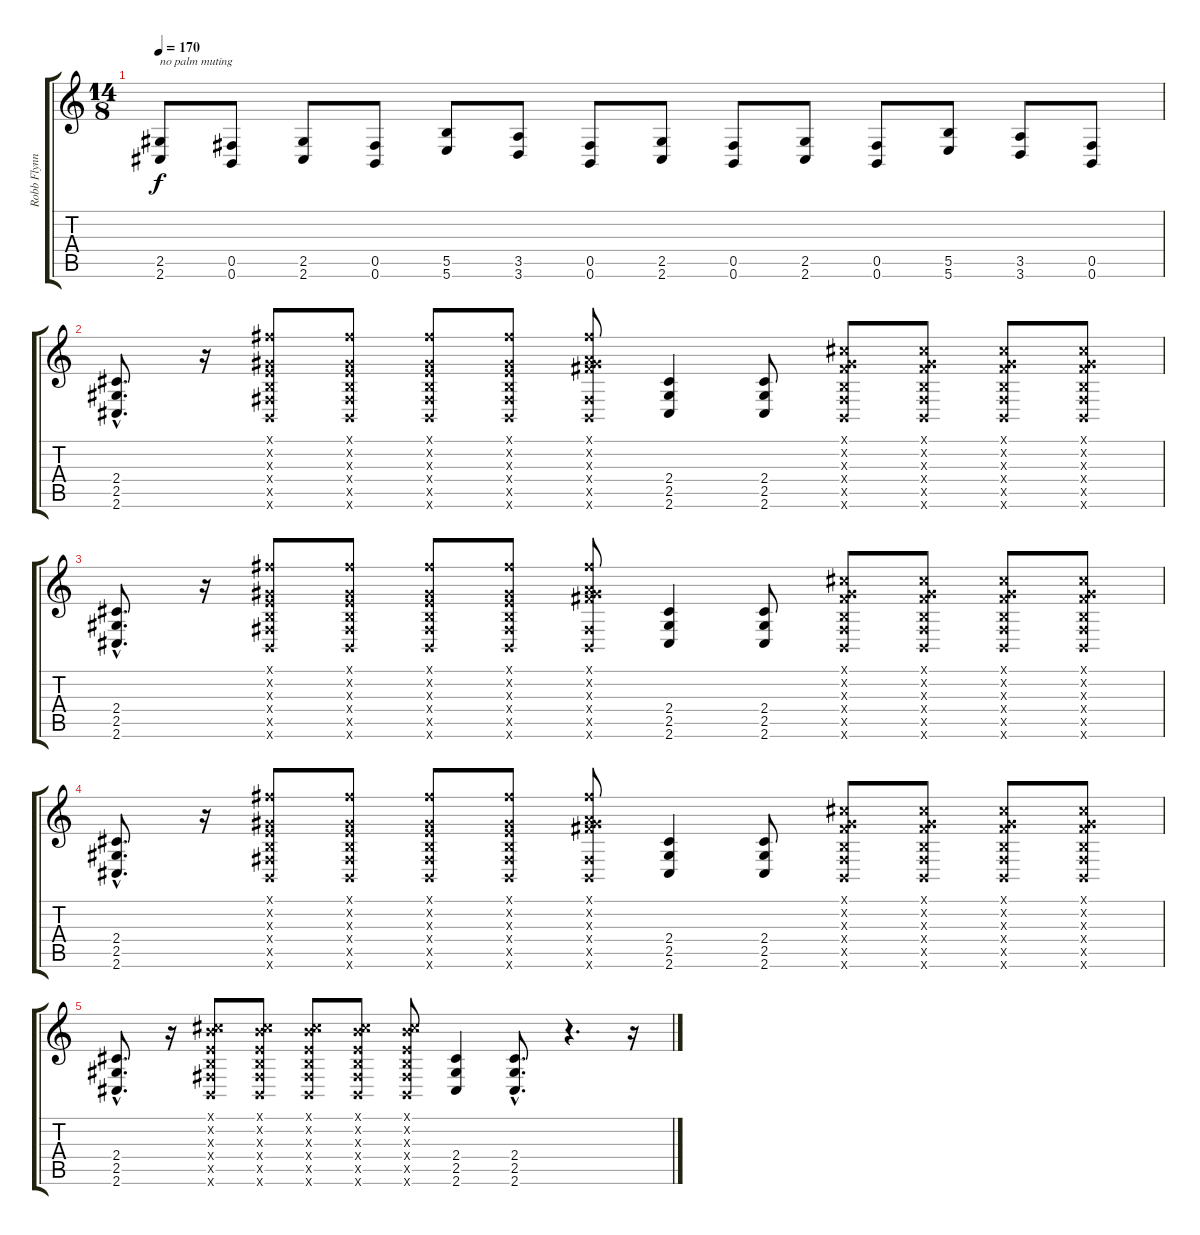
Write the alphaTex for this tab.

\track ("Robb Flynn" "Robb Flynn") {instrument distortionguitar}
\staff {score tabs}
\tuning (Db4 Ab3 E3 B2 Gb2 B1) {hide}
\ts (14 8)
\tempo 170
\clef g2
\ks c
(2.5 2.6).8{txt "no palm muting" dy f} (0.5 0.6).8 (2.5 2.6).8 (0.5 0.6).8 (5.5 5.6).8 (3.5 3.6).8 (0.5 0.6).8 (2.5 2.6).8 (0.5 0.6).8 (2.5 2.6).8 (0.5 0.6).8 (5.5 5.6).8 (3.5 3.6).8 (0.5 0.6).8 |
(2.4{hac} 2.5{hac} 2.6{hac}).8{d} r.16 (5.1{x} 0.2{x} 0.3{x} 0.4{x} 0.5{x} 0.6{x}).8 (5.1{x} 0.2{x} 0.3{x} 0.4{x} 0.5{x} 0.6{x}).8 (5.1{x} 0.2{x} 0.3{x} 0.4{x} 0.5{x} 0.6{x}).8 (5.1{x} 0.2{x} 0.3{x} 0.4{x} 0.5{x} 0.6{x}).8 (5.1{x} 0.2{x} 5.3{x} 7.4{x} 0.5{x} 0.6{x}).8 (2.4 2.5 2.6).4 (2.4 2.5 2.6).8 (0.1{x} 0.2{x} 2.3{x} 0.4{x} 0.5{x} 0.6{x}).8 (0.1{x} 0.2{x} 2.3{x} 0.4{x} 0.5{x} 0.6{x}).8 (0.1{x} 0.2{x} 2.3{x} 0.4{x} 0.5{x} 0.6{x}).8 (0.1{x} 0.2{x} 2.3{x} 0.4{x} 0.5{x} 0.6{x}).8 |
(2.4{hac} 2.5{hac} 2.6{hac}).8{d} r.16 (5.1{x} 0.2{x} 0.3{x} 0.4{x} 0.5{x} 0.6{x}).8 (5.1{x} 0.2{x} 0.3{x} 0.4{x} 0.5{x} 0.6{x}).8 (5.1{x} 0.2{x} 0.3{x} 0.4{x} 0.5{x} 0.6{x}).8 (5.1{x} 0.2{x} 0.3{x} 0.4{x} 0.5{x} 0.6{x}).8 (5.1{x} 0.2{x} 5.3{x} 7.4{x} 0.5{x} 0.6{x}).8 (2.4 2.5 2.6).4 (2.4 2.5 2.6).8 (0.1{x} 0.2{x} 2.3{x} 0.4{x} 0.5{x} 0.6{x}).8 (0.1{x} 0.2{x} 2.3{x} 0.4{x} 0.5{x} 0.6{x}).8 (0.1{x} 0.2{x} 2.3{x} 0.4{x} 0.5{x} 0.6{x}).8 (0.1{x} 0.2{x} 2.3{x} 0.4{x} 0.5{x} 0.6{x}).8 |
(2.4{hac} 2.5{hac} 2.6{hac}).8{d} r.16 (5.1{x} 0.2{x} 0.3{x} 0.4{x} 0.5{x} 0.6{x}).8 (5.1{x} 0.2{x} 0.3{x} 0.4{x} 0.5{x} 0.6{x}).8 (5.1{x} 0.2{x} 0.3{x} 0.4{x} 0.5{x} 0.6{x}).8 (5.1{x} 0.2{x} 0.3{x} 0.4{x} 0.5{x} 0.6{x}).8 (5.1{x} 0.2{x} 5.3{x} 7.4{x} 0.5{x} 0.6{x}).8 (2.4 2.5 2.6).4 (2.4 2.5 2.6).8 (0.1{x} 0.2{x} 2.3{x} 0.4{x} 0.5{x} 0.6{x}).8 (0.1{x} 0.2{x} 2.3{x} 0.4{x} 0.5{x} 0.6{x}).8 (0.1{x} 0.2{x} 2.3{x} 0.4{x} 0.5{x} 0.6{x}).8 (0.1{x} 0.2{x} 2.3{x} 0.4{x} 0.5{x} 0.6{x}).8 |
(2.4{hac} 2.5{hac} 2.6{hac}).8{d} r.16 (0.1{x} 3.2{x} 0.3{x} 0.4{x} 0.5{x} 0.6{x}).8 (0.1{x} 3.2{x} 0.3{x} 0.4{x} 0.5{x} 0.6{x}).8 (0.1{x} 3.2{x} 0.3{x} 0.4{x} 0.5{x} 0.6{x}).8 (0.1{x} 3.2{x} 0.3{x} 0.4{x} 0.5{x} 0.6{x}).8 (0.1{x} 3.2{x} 0.3{x} 0.4{x} 0.5{x} 0.6{x}).8 (2.4 2.5 2.6).4 (2.4{hac} 2.5{hac} 2.6{hac}).8{d} r.4{d} r.16
